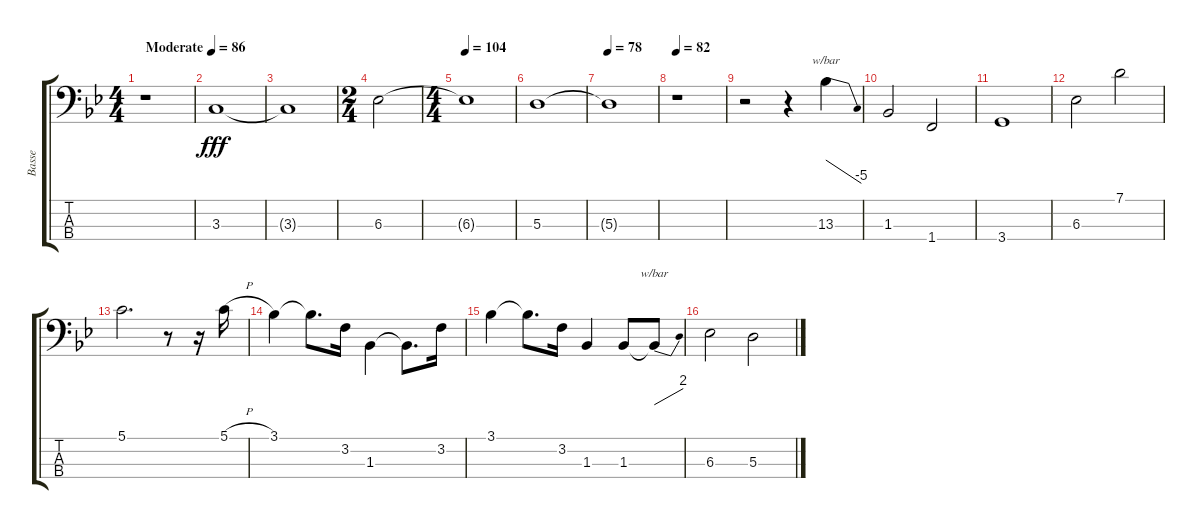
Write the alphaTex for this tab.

\track ("Basse" "Basse") {instrument electricbassfinger}
\staff {score tabs}
\tuning (G2 D2 A1 E1) {hide}
\ts (4 4)
\tempo (86 "Moderate")
\clef f4
\ks bb
r.1{dy fff instrument electricbassfinger} |
3.3.1 |
3.3{t}.1 |
\ts (2 4)
6.3.2 |
\ts (4 4)
\tempo 104
6.3{t}.1 |
5.3.1 |
\tempo 78
5.3{t}.1 |
\tempo 82
r.1 |
r.2 r.4 13.3.4{tbe (dive default 0 0 60 -20)} |
1.3.2 1.4.2 |
3.4.1 |
6.3.2 7.1.2 |
5.1.2{d} r.8 r.16 5.1{h}.16 |
3.1.4 3.1{t}.8{d} 3.2.16 1.3.4{beam Down} 1.3{t}.8{d} 3.2.16 |
3.1.4 3.1{t}.8{d} 3.2.16 1.3.4 1.3.8 1.3{t}.8{tbe (dive default 0 0 60 8)} |
6.3.2 5.3.2
